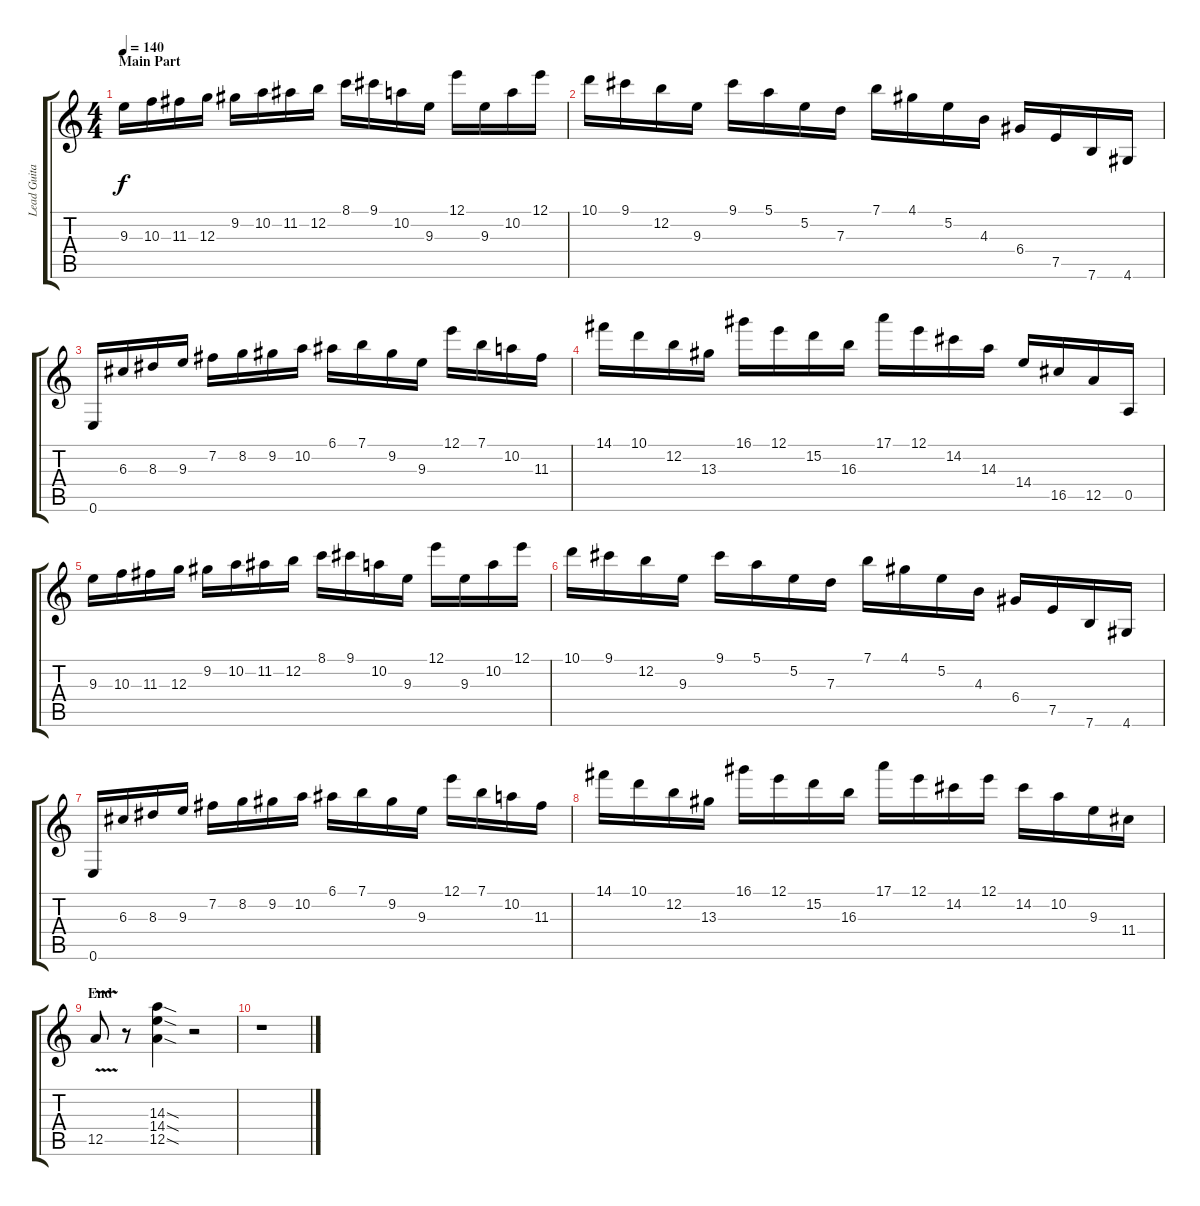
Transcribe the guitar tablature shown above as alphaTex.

\track ("Lead Guitar" "Lead Guita") {instrument distortionguitar}
\staff {score tabs}
\tuning (E4 B3 G3 D3 A2 E2) {hide}
\ts (4 4)
\section ("" "Main Part")
\tempo 140
\clef g2
\ks c
9.3.16{dy f} 10.3.16 11.3.16 12.3.16 9.2.16 10.2.16 11.2.16 12.2.16 8.1.16 9.1.16 10.2.16 9.3.16 12.1.16 9.3.16 10.2.16 12.1.16 |
10.1.16 9.1.16 12.2.16 9.3.16 9.1.16 5.1.16 5.2.16 7.3.16 7.1.16 4.1.16 5.2.16 4.3.16 6.4.16 7.5.16 7.6.16 4.6.16 |
0.6.16 6.3.16 8.3.16 9.3.16 7.2.16 8.2.16 9.2.16 10.2.16 6.1.16 7.1.16 9.2.16 9.3.16 12.1.16 7.1.16 10.2.16 11.3.16 |
14.1.16 10.1.16 12.2.16 13.3.16 16.1.16 12.1.16 15.2.16 16.3.16 17.1.16 12.1.16 14.2.16 14.3.16 14.4.16 16.5.16 12.5.16 0.5.16 |
9.3.16 10.3.16 11.3.16 12.3.16 9.2.16 10.2.16 11.2.16 12.2.16 8.1.16 9.1.16 10.2.16 9.3.16 12.1.16 9.3.16 10.2.16 12.1.16 |
10.1.16 9.1.16 12.2.16 9.3.16 9.1.16 5.1.16 5.2.16 7.3.16 7.1.16 4.1.16 5.2.16 4.3.16 6.4.16 7.5.16 7.6.16 4.6.16 |
0.6.16 6.3.16 8.3.16 9.3.16 7.2.16 8.2.16 9.2.16 10.2.16 6.1.16 7.1.16 9.2.16 9.3.16 12.1.16 7.1.16 10.2.16 11.3.16 |
14.1.16 10.1.16 12.2.16 13.3.16 16.1.16 12.1.16 15.2.16 16.3.16 17.1.16 12.1.16 14.2.16 12.1.16 14.2.16 10.2.16 9.3.16 11.4.16 |
\section ("" "End")
12.5{v}.8 r.8 (14.3{sod} 14.4{sod} 12.5{sod}).4 r.2 |
r.1
